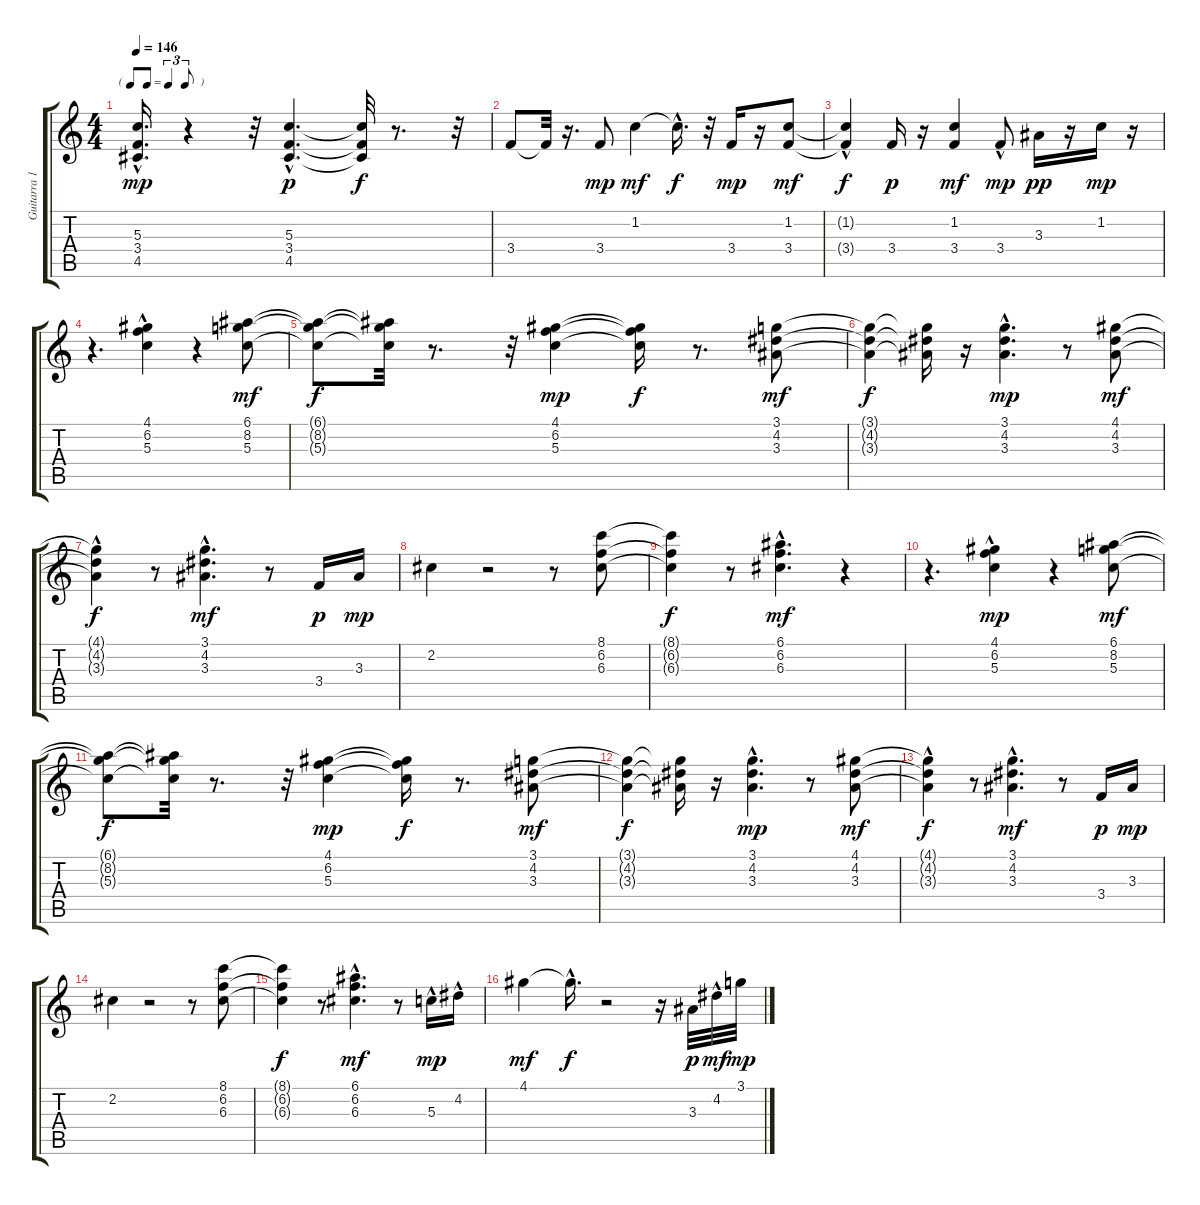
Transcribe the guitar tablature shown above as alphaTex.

\track ("Guitarra 1" "Guitarra 1") {instrument acousticguitarnylon}
\staff {score tabs}
\tuning (E4 B3 G3 D3 A2 E2) {hide}
\ts (4 4)
\tf triplet8th
\tempo 146
\clef g2
\ks c
(5.3{hac} 3.4{hac} 4.5{hac}).16{d dy mp} r.4 r.32 (5.3{hac} 3.4{hac} 4.5{hac}).4{d dy p} (5.3{t} 3.4{t} 4.5{t}).32{dy f} r.8{d} r.32 |
3.4.8 3.4{t}.32 r.16{d} 3.4.8{dy mp} 1.2.4{dy mf} 1.2{hac t}.16{d dy f} r.32 3.4.16{dy mp} r.16 (1.2 3.4).8{dy mf} |
(1.2{t} 3.4{hac t}).4{dy f} 3.4.16{dy p} r.16 (1.2 3.4).4{dy mf} 3.4{hac}.8{dy mp} 3.3.16{dy pp} r.16 1.2.16{dy mp} r.16 |
r.4{d} (4.1 6.2{hac} 5.3).4 r.4 (6.1 8.2 5.3).8{dy mf} |
(6.1{t} 8.2{t} 5.3{t}).8{dy f} (6.1{t} 8.2{t} 5.3{t}).32 r.8{d} r.32 (4.1 6.2 5.3).4{dy mp} (4.1{t} 6.2{t} 5.3{t}).16{dy f} r.8{d} (3.1 4.2 3.3).8{dy mf} |
(3.1{t} 4.2{t} 3.3{t}).4{dy f} (3.1{t} 4.2{t} 3.3{t}).16 r.16 (3.1{hac} 4.2{hac} 3.3{hac}).4{d dy mp} r.8 (4.1 4.2 3.3).8{dy mf} |
(4.1{t} 4.2{t} 3.3{hac t}).4{dy f} r.8 (3.1{hac} 4.2{hac} 3.3).4{d dy mf} r.8 3.4.16{dy p} 3.3.16{dy mp} |
2.2.4 r.2 r.8 (8.1 6.2 6.3).8 |
(8.1{t} 6.2{t} 6.3{t}).4{dy f} r.8 (6.1{hac} 6.2{hac} 6.3{hac}).4{d dy mf} r.4 |
r.4{d} (4.1 6.2{hac} 5.3).4{dy mp} r.4 (6.1 8.2 5.3).8{dy mf} |
(6.1{t} 8.2{t} 5.3{t}).8{dy f} (6.1{t} 8.2{t} 5.3{t}).32 r.8{d} r.32 (4.1 6.2 5.3).4{dy mp} (4.1{t} 6.2{t} 5.3{t}).16{dy f} r.8{d} (3.1 4.2 3.3).8{dy mf} |
(3.1{t} 4.2{t} 3.3{t}).4{dy f} (3.1{t} 4.2{t} 3.3{t}).16 r.16 (3.1{hac} 4.2{hac} 3.3{hac}).4{d dy mp} r.8 (4.1 4.2 3.3).8{dy mf} |
(4.1{t} 4.2{t} 3.3{hac t}).4{dy f} r.8 (3.1{hac} 4.2{hac} 3.3).4{d dy mf} r.8 3.4.16{dy p} 3.3.16{dy mp} |
2.2.4 r.2 r.8 (8.1 6.2 6.3).8 |
(8.1{t} 6.2{t} 6.3{t}).4{dy f} r.8 (6.1{hac} 6.2{hac} 6.3{hac}).4{d dy mf} r.8 5.3{hac}.16{dy mp} 4.2{hac}.16 |
4.1.4{dy mf} 4.1{hac t}.16{d dy f} r.2 r.16 3.3.32{dy p} 4.2{hac}.32{dy mf} 3.1.32{dy mp}
